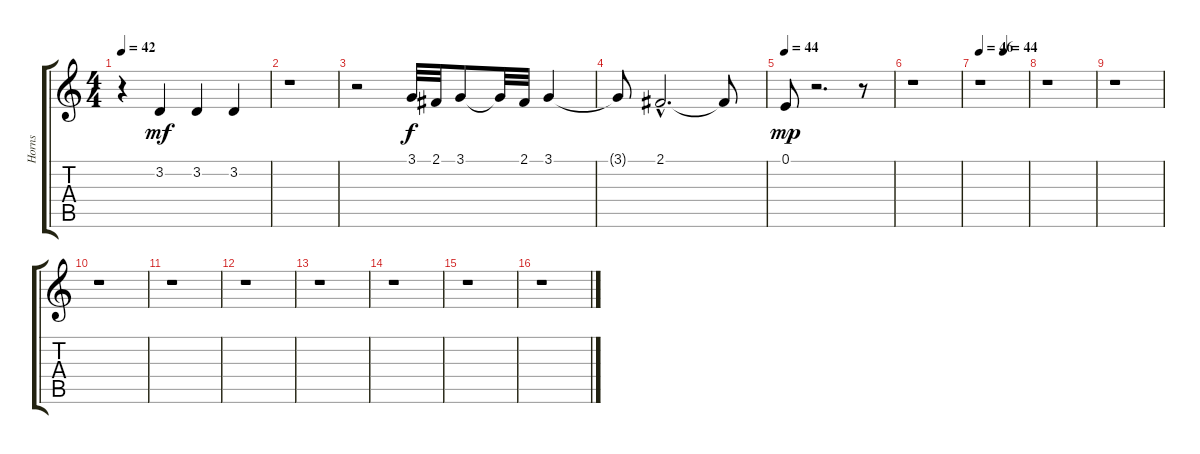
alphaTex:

\track ("Horns" "Horns") {instrument frenchhorn}
\staff {score tabs}
\tuning (E4 B3 G3 D3 A2 E2) {hide}
\ts (4 4)
\tempo 42
\clef g2
\ks c
r.4{dy mf} 3.2.4 3.2.4 3.2.4 |
r.1 |
r.2 3.1.32{dy f} 2.1.32 3.1.8 3.1{t}.32 2.1.32 3.1.4 |
3.1{t}.8 2.1{hac}.2{d} 2.1{t}.8 |
\tempo 44
0.1.8{dy mp} r.2{d} r.8 |
r.1 |
\tempo 46
\tempo (44 0.5)
r.1 |
r.1 |
r.1 |
r.1 |
r.1 |
r.1 |
r.1 |
r.1 |
r.1 |
r.1
